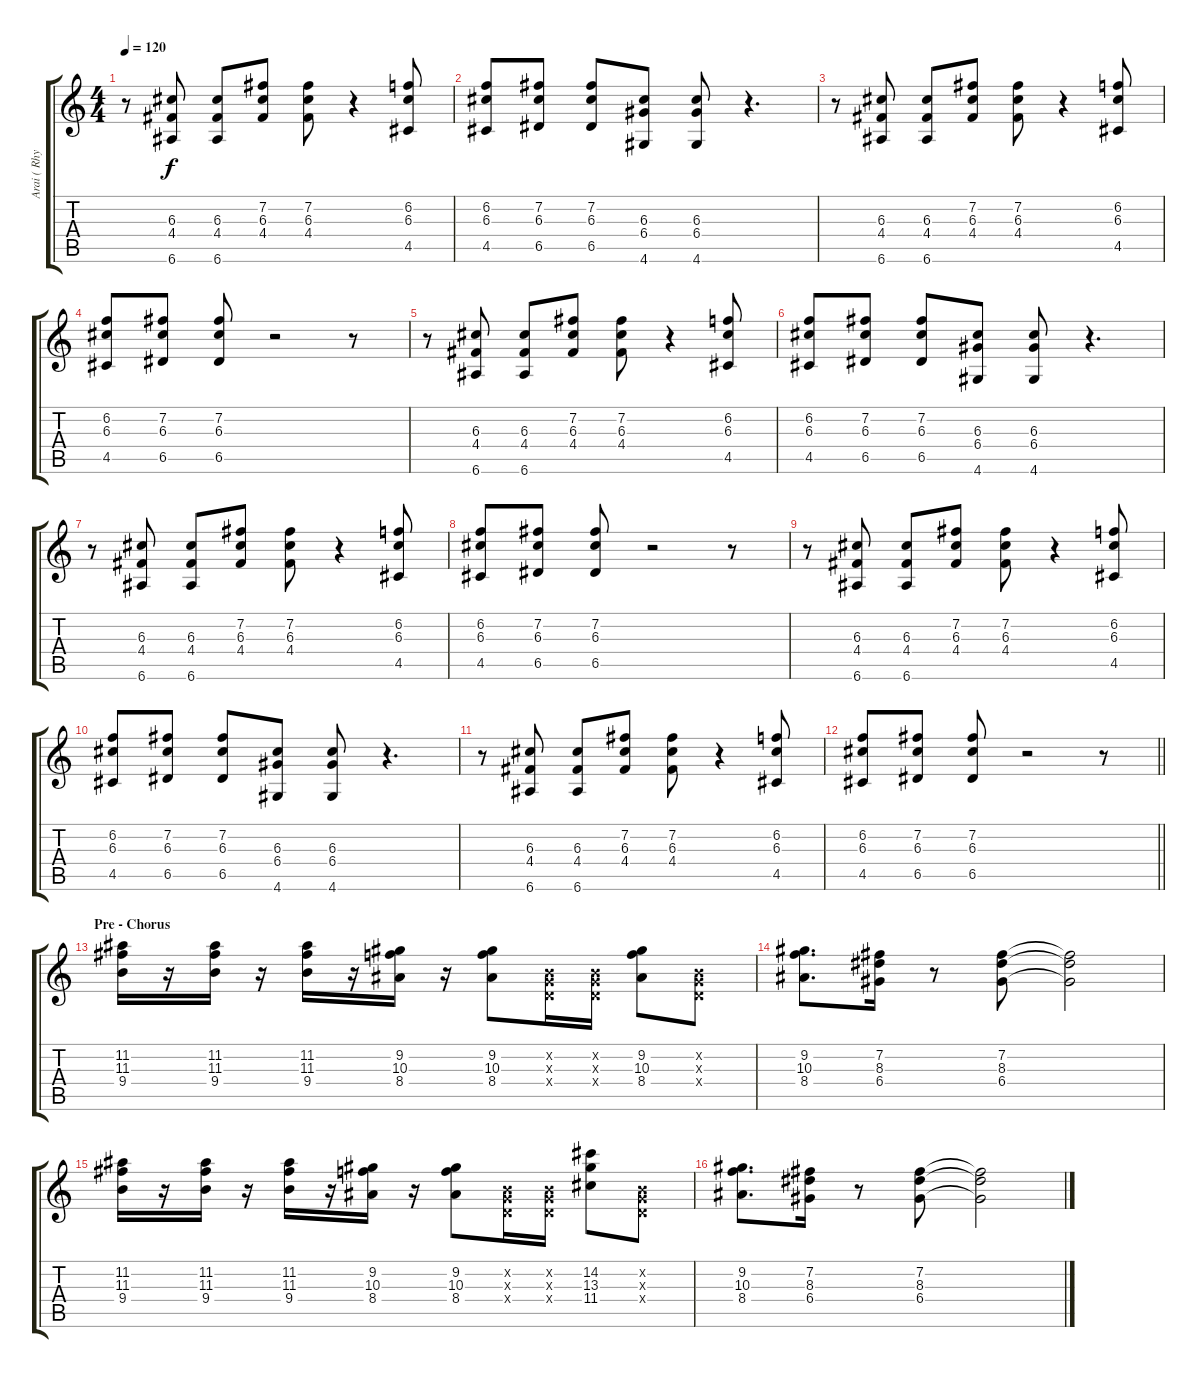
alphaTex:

\track ("Arai ( Rhythm Guitar )" "Arai ( Rhy") {instrument electricguitarclean}
\staff {score tabs}
\tuning (E4 B3 G3 D3 A2 E2) {hide}
\ts (4 4)
\tempo 120
\clef g2
\ks c
r.8{dy f} (6.3 4.4 6.6).8 (6.3 4.4 6.6).8 (7.2 6.3 4.4).8 (7.2 6.3 4.4).8 r.4 (6.2 6.3 4.5).8 |
(6.2 6.3 4.5).8 (7.2 6.3 6.5).8 (7.2 6.3 6.5).8 (6.3 6.4 4.6).8 (6.3 6.4 4.6).8 r.4{d} |
r.8 (6.3 4.4 6.6).8 (6.3 4.4 6.6).8 (7.2 6.3 4.4).8 (7.2 6.3 4.4).8 r.4 (6.2 6.3 4.5).8 |
(6.2 6.3 4.5).8 (7.2 6.3 6.5).8 (7.2 6.3 6.5).8 r.2 r.8 |
r.8 (6.3 4.4 6.6).8 (6.3 4.4 6.6).8 (7.2 6.3 4.4).8 (7.2 6.3 4.4).8 r.4 (6.2 6.3 4.5).8 |
(6.2 6.3 4.5).8 (7.2 6.3 6.5).8 (7.2 6.3 6.5).8 (6.3 6.4 4.6).8 (6.3 6.4 4.6).8 r.4{d} |
r.8 (6.3 4.4 6.6).8 (6.3 4.4 6.6).8 (7.2 6.3 4.4).8 (7.2 6.3 4.4).8 r.4 (6.2 6.3 4.5).8 |
(6.2 6.3 4.5).8 (7.2 6.3 6.5).8 (7.2 6.3 6.5).8 r.2 r.8 |
r.8 (6.3 4.4 6.6).8 (6.3 4.4 6.6).8 (7.2 6.3 4.4).8 (7.2 6.3 4.4).8 r.4 (6.2 6.3 4.5).8 |
(6.2 6.3 4.5).8 (7.2 6.3 6.5).8 (7.2 6.3 6.5).8 (6.3 6.4 4.6).8 (6.3 6.4 4.6).8 r.4{d} |
r.8 (6.3 4.4 6.6).8 (6.3 4.4 6.6).8 (7.2 6.3 4.4).8 (7.2 6.3 4.4).8 r.4 (6.2 6.3 4.5).8 |
\barLineRight lightlight
(6.2 6.3 4.5).8 (7.2 6.3 6.5).8 (7.2 6.3 6.5).8 r.2 r.8 |
\section ("" "Pre - Chorus")
(11.2 11.3 9.4).16 r.16 (11.2 11.3 9.4).16 r.16 (11.2 11.3 9.4).16 r.16 (9.2 10.3 8.4).16 r.16 (9.2 10.3 8.4).8 (0.2{x} 0.3{x} 0.4{x}).16 (0.2{x} 0.3{x} 0.4{x}).16 (9.2 10.3 8.4).8 (0.2{x} 0.3{x} 0.4{x}).8 |
(9.2 10.3 8.4).8{d} (7.2 8.3 6.4).16 r.8 (7.2 8.3 6.4).8 (7.2{t} 8.3{t} 6.4{t}).2 |
(11.2 11.3 9.4).16 r.16 (11.2 11.3 9.4).16 r.16 (11.2 11.3 9.4).16 r.16 (9.2 10.3 8.4).16 r.16 (9.2 10.3 8.4).8 (0.2{x} 0.3{x} 0.4{x}).16 (0.2{x} 0.3{x} 0.4{x}).16 (14.2 13.3 11.4).8 (0.2{x} 0.3{x} 0.4{x}).8 |
(9.2 10.3 8.4).8{d} (7.2 8.3 6.4).16 r.8 (7.2 8.3 6.4).8 (7.2{t} 8.3{t} 6.4{t}).2
